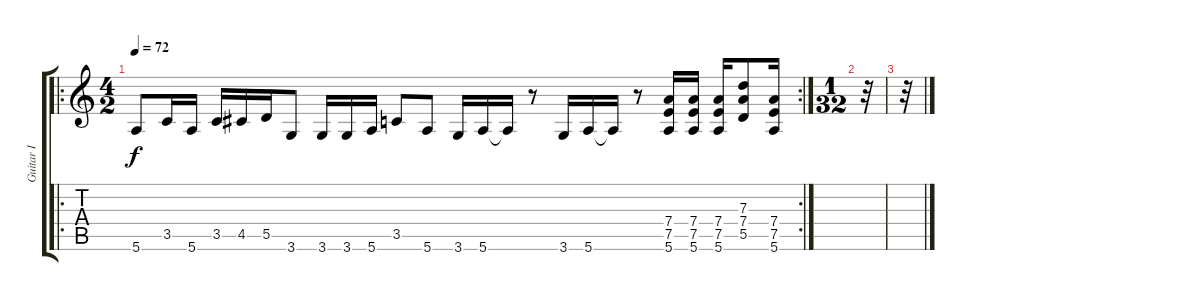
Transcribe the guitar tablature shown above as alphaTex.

\track ("Guitar I" "Guitar I") {instrument distortionguitar}
\staff {score tabs}
\tuning (E4 B3 G3 D3 A2 E2) {hide}
\ro
\rc 2
\ts (4 2)
\tempo 72
\clef g2
\ks c
5.6.8{dy f} 3.5.16 5.6.16 3.5.16 4.5.16 5.5.16 3.6.8 3.6.16 3.6.16 5.6.16 3.5.8 5.6.8 3.6.16 5.6.16 5.6{t}.16 r.8 3.6.16 5.6.16 5.6{t}.16 r.8 (7.4 7.5 5.6).16 (7.4 7.5 5.6).16 (7.4 7.5 5.6).16 (7.3 7.4 5.5).8 (7.4 7.5 5.6).16 |
\ts (1 32)
r.32 |
r.32
